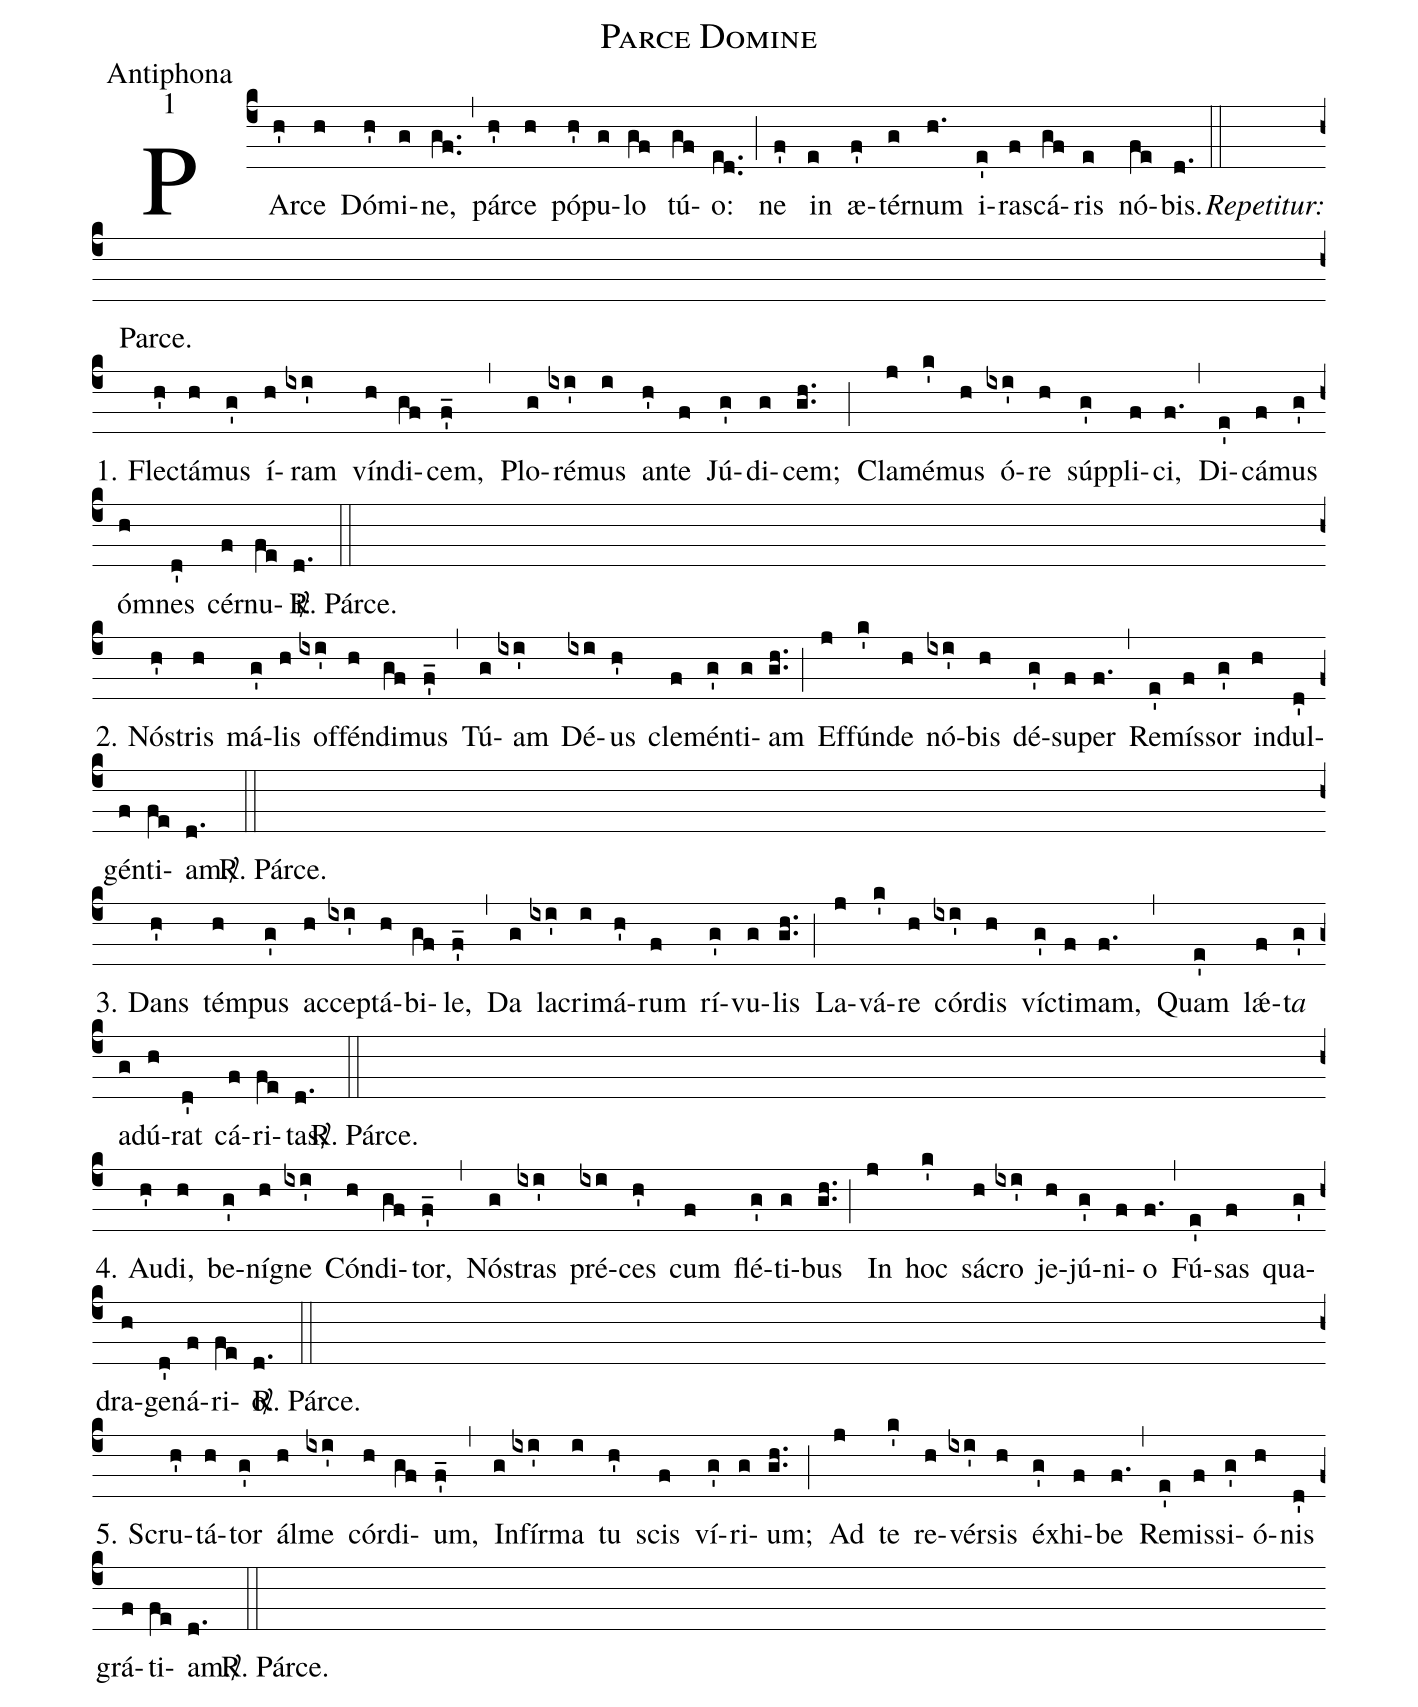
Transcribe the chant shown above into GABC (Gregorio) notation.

name: Parce Domine;
office-part: Antiphona;
mode: 1;
%%
(c4)PAr(h')ce(h) Dó(h')mi(g)ne,(gf..) (,)
pár(h')ce(h) pó(h')pu(g)lo(gf) tú(gf)o:(ed..) (;)
ne(f') in(e) æ(f')tér(g)num(h.) i(e')ras(f)cá(gf)ris(e) nó(fe)bis.(d.) (::)
<i>Repetitur:</i>() Parce.() (Z)
1. Flec(h')tá(h)mus(g') í(h)ram(ixi') vín(h)di(gf)cem,(f'_) (,)
Plo(g)ré(ixi')mus(i) an(h')te(f) Jú(g')di(g)cem;(gh..) (;)
Cla(j)mé(k')mus(h) ó(ixi')re(h) súp(g')pli(f)ci,(f.) (,)
Di(e')cá(f)mus(g') óm(h)nes(d') cér(f)nu(fe)i:(d.) (::)
<sp>R/</sp>. Párce.() (Z)

2. Nós(h')tris(h) má(g')lis(h) of(ixi')fén(h)di(gf)mus(f'_) (,)
Tú(g)am(ixi') Dé(ixi)us(h') cle(f)mén(g')ti(g)am(gh..) (;)
Ef(j)fún(k')de(h) nó(ixi')bis(h) dé(g')su(f)per(f.) (,)
Re(e')mís(f)sor(g') in(h)dul(d')gén(f)ti(fe)am.(d.) (::)
<sp>R/</sp>. Párce.() (Z)

3. Dans(h') tém(h)pus(g') ac(h)cep(ixi')tá(h)bi(gf)le,(f'_) (,)
Da(g) la(ixi')cri(i)má(h')rum(f) rí(g')vu(g)lis(gh..) (;)
La(j)vá(k')re(h) cór(ixi')dis(h) víc(g')ti(f)mam,(f.) (,)
Quam(e') lǽ(f)t<i>a</i>(g') ad(g)ú(h)rat(d') cá(f)ri(fe)tas.(d.) (::)
<sp>R/</sp>. Párce.() (Z)

4. Au(h')di,(h) be(g')ní(h)gne(ixi') Cón(h)di(gf)tor,(f'_) (,)
Nós(g)tras(ixi') pré(ixi)ces(h') cum(f) flé(g')ti(g)bus(gh..) (;)
In(j) hoc(k') sá(h)cro(ixi') je(h)jú(g')ni(f)o(f.) (,)
Fú(e')sas(f) qua(g')dra(h)ge(d')ná(f)ri(fe)o.(d.) (::)
<sp>R/</sp>. Párce.() (Z)

5. Scru(h')tá(h)tor(g') ál(h)me(ixi') cór(h)di(gf)um,(f'_) (,)
In(g)fír(ixi')ma(i) tu(h') scis(f) ví(g')ri(g)um;(gh..) (;)
Ad(j) te(k') re(h)vér(ixi')sis(h) éx(g')hi(f)be(f.) (,)
Re(e')mis(f)si(g')ó(h)nis(d') grá(f)ti(fe)am.(d.) (::)
<sp>R/</sp>. Párce.()
